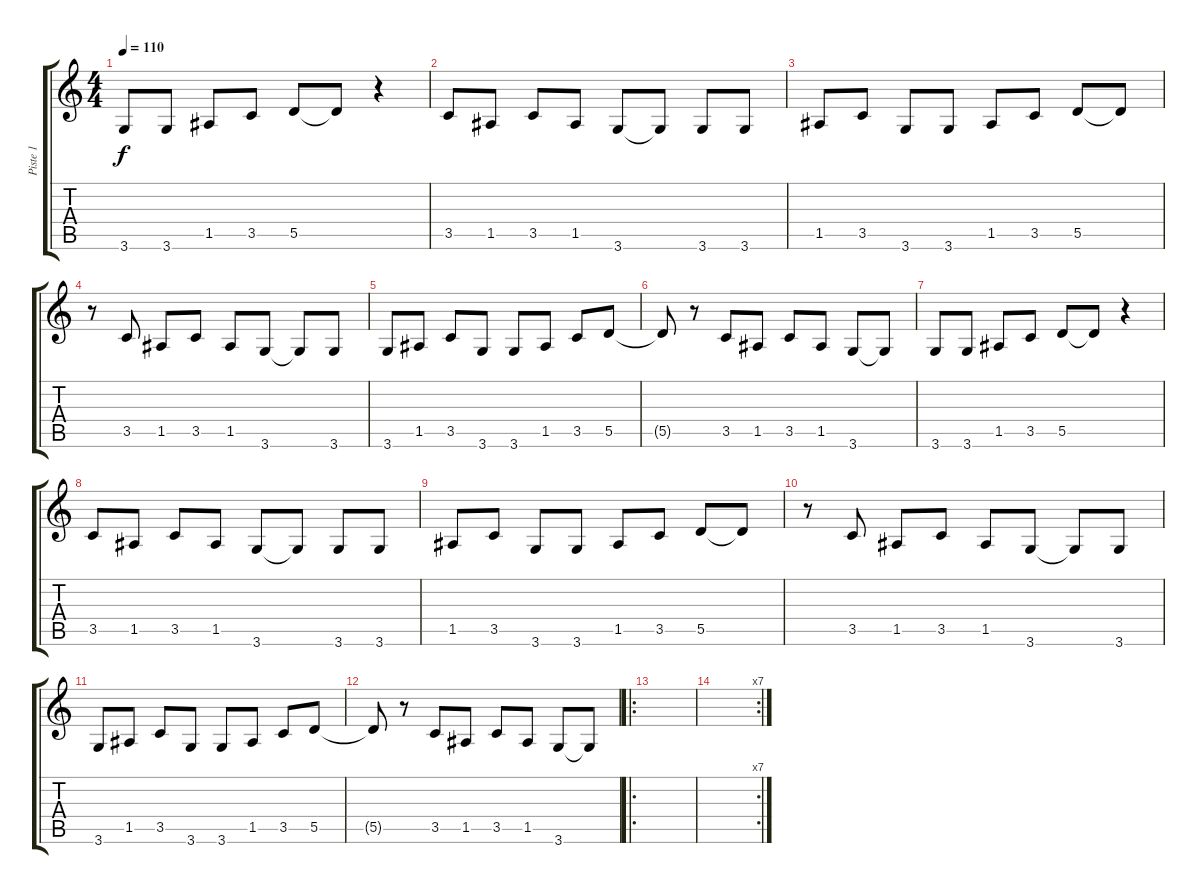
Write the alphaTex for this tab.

\track ("Piste 1" "Piste 1") {instrument acousticguitarsteel}
\staff {score tabs}
\tuning (E4 B3 G3 D3 A2 E2) {hide}
\ts (4 4)
\tempo 110
\clef g2
\ks c
3.6.8{dy f instrument acousticguitarsteel} 3.6.8 1.5.8 3.5.8 5.5.8 5.5{t}.8 r.4 |
3.5.8 1.5.8 3.5.8 1.5.8 3.6.8 3.6{t}.8 3.6.8 3.6.8 |
1.5.8 3.5.8 3.6.8 3.6.8 1.5.8 3.5.8 5.5.8 5.5{t}.8 |
r.8 3.5.8 1.5.8 3.5.8 1.5.8 3.6.8 3.6{t}.8 3.6.8 |
3.6.8 1.5.8 3.5.8 3.6.8 3.6.8 1.5.8 3.5.8 5.5.8 |
5.5{t}.8 r.8 3.5.8 1.5.8 3.5.8 1.5.8 3.6.8 3.6{t}.8 |
3.6.8 3.6.8 1.5.8 3.5.8 5.5.8 5.5{t}.8 r.4 |
3.5.8 1.5.8 3.5.8 1.5.8 3.6.8 3.6{t}.8 3.6.8 3.6.8 |
1.5.8 3.5.8 3.6.8 3.6.8 1.5.8 3.5.8 5.5.8 5.5{t}.8 |
r.8 3.5.8 1.5.8 3.5.8 1.5.8 3.6.8 3.6{t}.8 3.6.8 |
3.6.8 1.5.8 3.5.8 3.6.8 3.6.8 1.5.8 3.5.8 5.5.8 |
5.5{t}.8 r.8 3.5.8 1.5.8 3.5.8 1.5.8 3.6.8 3.6{t}.8 |
\ro
|
\rc 7
